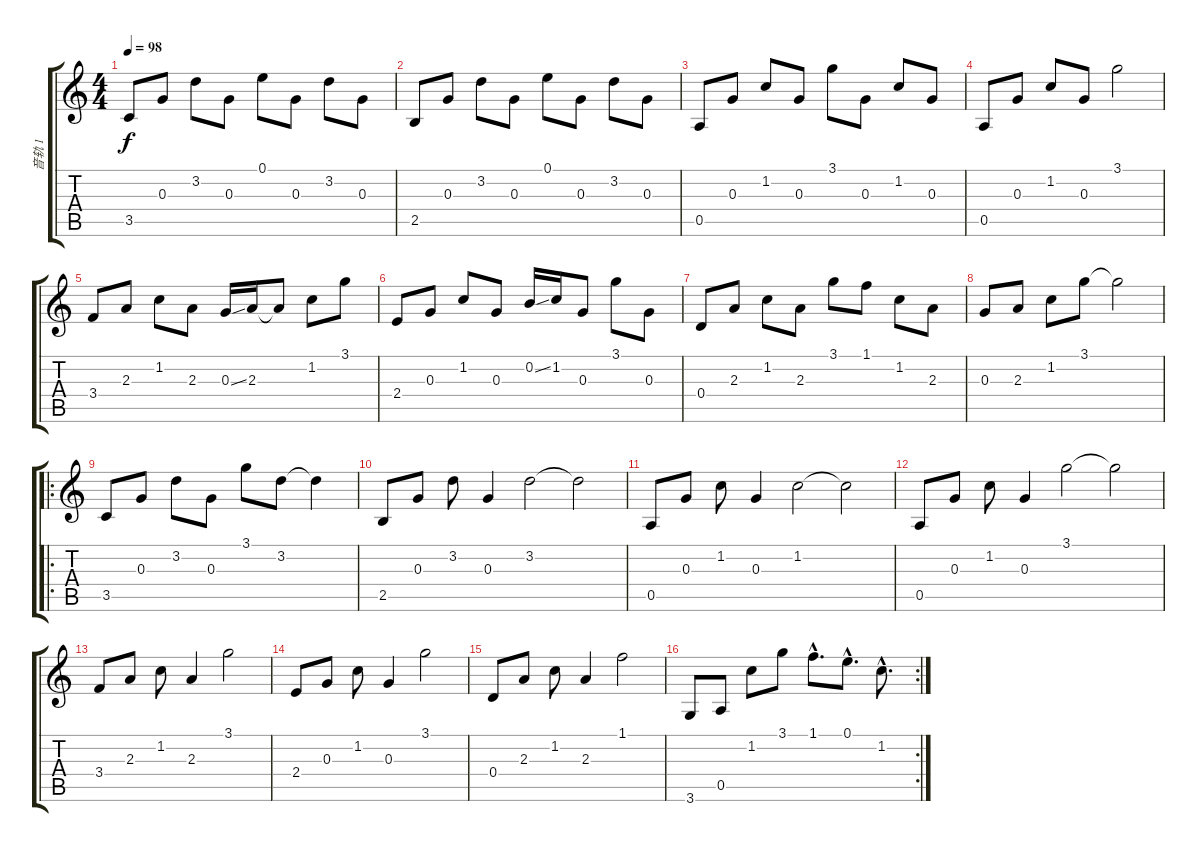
\track ("音轨 1" "音轨 1") {instrument acousticguitarnylon}
\staff {score tabs}
\tuning (E4 B3 G3 D3 A2 E2) {hide}
\ts (4 4)
\tempo 98
\clef g2
\ks c
3.5.8{dy f instrument acousticguitarnylon} 0.3.8 3.2.8 0.3.8 0.1.8 0.3.8 3.2.8 0.3.8 |
2.5.8 0.3.8 3.2.8 0.3.8 0.1.8 0.3.8 3.2.8 0.3.8 |
0.5.8 0.3.8 1.2.8 0.3.8 3.1.8 0.3.8 1.2.8 0.3.8 |
0.5.8 0.3.8 1.2.8 0.3.8 3.1.2 |
3.4.8 2.3.8 1.2.8 2.3.8 0.3{ss}.16 2.3.16 2.3{t}.8 1.2.8 3.1.8 |
2.4.8 0.3.8 1.2.8 0.3.8 0.2{ss}.16 1.2.16 0.3.8 3.1.8 0.3.8 |
0.4.8 2.3.8 1.2.8 2.3.8 3.1.8 1.1.8 1.2.8 2.3.8 |
0.3.8 2.3.8 1.2.8 3.1.8 3.1{t}.2 |
\ro
3.5.8 0.3.8 3.2.8 0.3.8 3.1.8 3.2.8 3.2{t}.4 |
2.5.8 0.3.8 3.2.8 0.3.4 3.2.2 3.2{t}.2 |
0.5.8 0.3.8 1.2.8 0.3.4 1.2.2 1.2{t}.2 |
0.5.8 0.3.8 1.2.8 0.3.4 3.1.2 3.1{t}.2 |
3.4.8 2.3.8 1.2.8 2.3.4 3.1.2 |
2.4.8 0.3.8 1.2.8 0.3.4 3.1.2 |
0.4.8 2.3.8 1.2.8 2.3.4 1.1.2 |
\rc 2
3.6.8 0.5.8 1.2.8 3.1.8 1.1{hac}.8{d} 0.1{hac}.8{d} 1.2{hac}.8{d}
